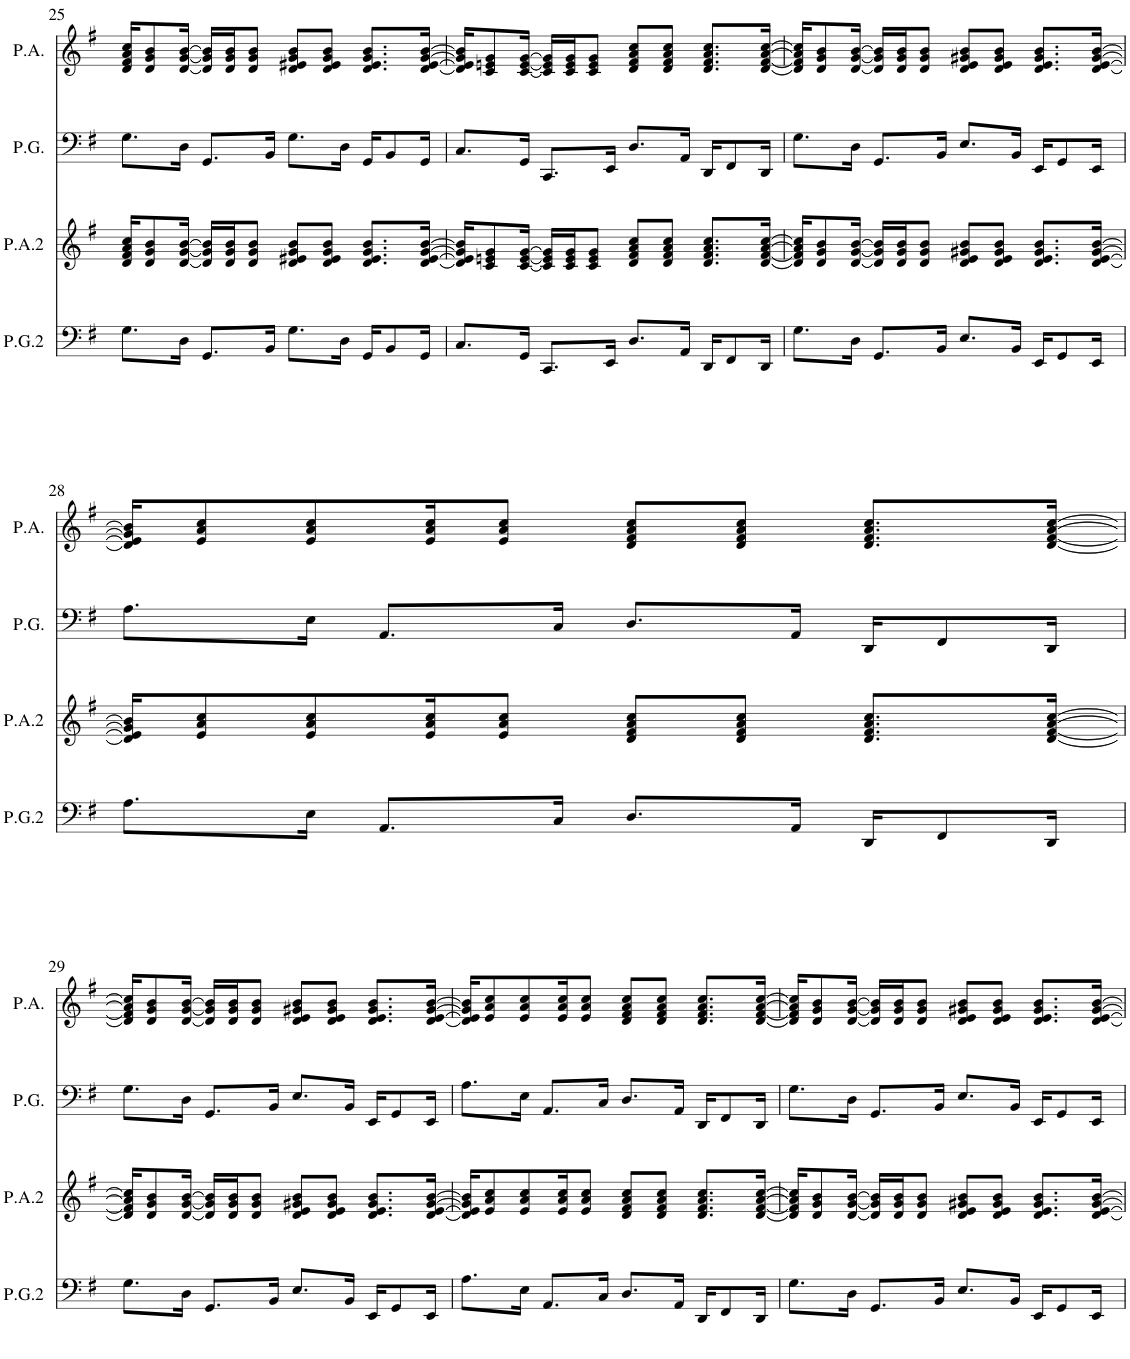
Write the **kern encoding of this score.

**kern	**kern	**kern	**kern
*part4	*part3	*part2	*part1
*staff4	*staff3	*staff2	*staff1
*I"P.G. 2º	*I"P.A. 2º	*I"Piano grave	*I"Piano agudo
*I'P.G.2	*I'P.A.2	*I'P.G.	*I'P.A.
!!LO:PB:g=z
*clefF4	*clefG2	*clefF4	*clefG2
*k[f#]	*k[f#]	*k[f#]	*k[f#]
*M4/4	*M4/4	*M4/4	*M4/4
=25	=25	=25	=25
8.G\L	16d/ 16f#/ 16a/ 16cc/KL	8.G\L	16d/ 16f#/ 16a/ 16cc/KL
.	8d/ 8g/ 8b/	.	8d/ 8g/ 8b/
16D\Jk	[16d/ [16g/ [16b/Jk	16D\Jk	[16d/ [16g/ [16b/Jk
8.GG/L	16d/] 16g/] 16b/]LL	8.GG/L	16d/] 16g/] 16b/]LL
.	16d/ 16g/ 16b/J	.	16d/ 16g/ 16b/J
.	8d/ 8g/ 8b/J	.	8d/ 8g/ 8b/J
16BB/Jk	.	16BB/Jk	.
8.G\L	8d/ 8e#X/ 8g/ 8b/L	8.G\L	8d/ 8e#X/ 8g/ 8b/L
.	8d/ 8e#/ 8g/ 8b/J	.	8d/ 8e#/ 8g/ 8b/J
16D\Jk	.	16D\Jk	.
16GG/KL	8.d/ 8.e#/ 8.g/ 8.b/L	16GG/KL	8.d/ 8.e#/ 8.g/ 8.b/L
8BB/	.	8BB/	.
16GG/Jk	[16d/ [16e#/ [16g/ [16b/Jk	16GG/Jk	[16d/ [16e#/ [16g/ [16b/Jk
=26	=26	=26	=26
8.C/L	16d/] 16e#/] 16g/] 16b/]KL	8.C/L	16d/] 16e#/] 16g/] 16b/]KL
.	8c/ 8en/ 8g/	.	8c/ 8en/ 8g/
16GG/Jk	[16c/ [16e/ [16g/Jk	16GG/Jk	[16c/ [16e/ [16g/Jk
8.CC/L	16c/] 16e/] 16g/]LL	8.CC/L	16c/] 16e/] 16g/]LL
.	16c/ 16e/ 16g/J	.	16c/ 16e/ 16g/J
.	8c/ 8e/ 8g/J	.	8c/ 8e/ 8g/J
16EE/Jk	.	16EE/Jk	.
8.D/L	8d/ 8f#/ 8a/ 8cc/L	8.D/L	8d/ 8f#/ 8a/ 8cc/L
.	8d/ 8f#/ 8a/ 8cc/J	.	8d/ 8f#/ 8a/ 8cc/J
16AA/Jk	.	16AA/Jk	.
16DD/KL	8.d/ 8.f#/ 8.a/ 8.cc/L	16DD/KL	8.d/ 8.f#/ 8.a/ 8.cc/L
8FF#/	.	8FF#/	.
16DD/Jk	[16d/ [16f#/ [16a/ [16cc/Jk	16DD/Jk	[16d/ [16f#/ [16a/ [16cc/Jk
=27	=27	=27	=27
8.G\L	16d/] 16f#/] 16a/] 16cc/]KL	8.G\L	16d/] 16f#/] 16a/] 16cc/]KL
.	8d/ 8g/ 8b/	.	8d/ 8g/ 8b/
16D\Jk	[16d/ [16g/ [16b/Jk	16D\Jk	[16d/ [16g/ [16b/Jk
8.GG/L	16d/] 16g/] 16b/]LL	8.GG/L	16d/] 16g/] 16b/]LL
.	16d/ 16g/ 16b/J	.	16d/ 16g/ 16b/J
.	8d/ 8g/ 8b/J	.	8d/ 8g/ 8b/J
16BB/Jk	.	16BB/Jk	.
8.E/L	8d/ 8e/ 8g#X/ 8b/L	8.E/L	8d/ 8e/ 8g#X/ 8b/L
.	8d/ 8e/ 8g#/ 8b/J	.	8d/ 8e/ 8g#/ 8b/J
16BB/Jk	.	16BB/Jk	.
16EE/KL	8.d/ 8.e/ 8.g#/ 8.b/L	16EE/KL	8.d/ 8.e/ 8.g#/ 8.b/L
8GG/	.	8GG/	.
16EE/Jk	[16d/ [16e/ [16g#/ [16b/Jk	16EE/Jk	[16d/ [16e/ [16g#/ [16b/Jk
!!LO:LB:g=z
=28	=28	=28	=28
8.A\L	16d/] 16e/] 16g#/] 16b/]KL	8.A\L	16d/] 16e/] 16g#/] 16b/]KL
.	8e/ 8a/ 8cc/	.	8e/ 8a/ 8cc/
16E\Jk	8e/ 8a/ 8cc/	16E\Jk	8e/ 8a/ 8cc/
8.AA/L	.	8.AA/L	.
.	16e/ 16a/ 16cc/K	.	16e/ 16a/ 16cc/K
.	8e/ 8a/ 8cc/J	.	8e/ 8a/ 8cc/J
16C/Jk	.	16C/Jk	.
8.D/L	8d/ 8f#/ 8a/ 8cc/L	8.D/L	8d/ 8f#/ 8a/ 8cc/L
.	8d/ 8f#/ 8a/ 8cc/J	.	8d/ 8f#/ 8a/ 8cc/J
16AA/Jk	.	16AA/Jk	.
16DD/KL	8.d/ 8.f#/ 8.a/ 8.cc/L	16DD/KL	8.d/ 8.f#/ 8.a/ 8.cc/L
8FF#/	.	8FF#/	.
16DD/Jk	[16d/ [16f#/ [16a/ [16cc/Jk	16DD/Jk	[16d/ [16f#/ [16a/ [16cc/Jk
!!LO:LB:g=z
=29||	=29||	=29||	=29||
8.G\L	16d/] 16f#/] 16a/] 16cc/]KL	8.G\L	16d/] 16f#/] 16a/] 16cc/]KL
.	8d/ 8g/ 8b/	.	8d/ 8g/ 8b/
16D\Jk	[16d/ [16g/ [16b/Jk	16D\Jk	[16d/ [16g/ [16b/Jk
8.GG/L	16d/] 16g/] 16b/]LL	8.GG/L	16d/] 16g/] 16b/]LL
.	16d/ 16g/ 16b/J	.	16d/ 16g/ 16b/J
.	8d/ 8g/ 8b/J	.	8d/ 8g/ 8b/J
16BB/Jk	.	16BB/Jk	.
8.E/L	8d/ 8e/ 8g#X/ 8b/L	8.E/L	8d/ 8e/ 8g#X/ 8b/L
.	8d/ 8e/ 8g#/ 8b/J	.	8d/ 8e/ 8g#/ 8b/J
16BB/Jk	.	16BB/Jk	.
16EE/KL	8.d/ 8.e/ 8.g#/ 8.b/L	16EE/KL	8.d/ 8.e/ 8.g#/ 8.b/L
8GG/	.	8GG/	.
16EE/Jk	[16d/ [16e/ [16g#/ [16b/Jk	16EE/Jk	[16d/ [16e/ [16g#/ [16b/Jk
=30	=30	=30	=30
8.A\L	16d/] 16e/] 16g#/] 16b/]KL	8.A\L	16d/] 16e/] 16g#/] 16b/]KL
.	8e/ 8a/ 8cc/	.	8e/ 8a/ 8cc/
16E\Jk	8e/ 8a/ 8cc/	16E\Jk	8e/ 8a/ 8cc/
8.AA/L	.	8.AA/L	.
.	16e/ 16a/ 16cc/K	.	16e/ 16a/ 16cc/K
.	8e/ 8a/ 8cc/J	.	8e/ 8a/ 8cc/J
16C/Jk	.	16C/Jk	.
8.D/L	8d/ 8f#/ 8a/ 8cc/L	8.D/L	8d/ 8f#/ 8a/ 8cc/L
.	8d/ 8f#/ 8a/ 8cc/J	.	8d/ 8f#/ 8a/ 8cc/J
16AA/Jk	.	16AA/Jk	.
16DD/KL	8.d/ 8.f#/ 8.a/ 8.cc/L	16DD/KL	8.d/ 8.f#/ 8.a/ 8.cc/L
8FF#/	.	8FF#/	.
16DD/Jk	[16d/ [16f#/ [16a/ [16cc/Jk	16DD/Jk	[16d/ [16f#/ [16a/ [16cc/Jk
=31	=31	=31	=31
8.G\L	16d/] 16f#/] 16a/] 16cc/]KL	8.G\L	16d/] 16f#/] 16a/] 16cc/]KL
.	8d/ 8g/ 8b/	.	8d/ 8g/ 8b/
16D\Jk	[16d/ [16g/ [16b/Jk	16D\Jk	[16d/ [16g/ [16b/Jk
8.GG/L	16d/] 16g/] 16b/]LL	8.GG/L	16d/] 16g/] 16b/]LL
.	16d/ 16g/ 16b/J	.	16d/ 16g/ 16b/J
.	8d/ 8g/ 8b/J	.	8d/ 8g/ 8b/J
16BB/Jk	.	16BB/Jk	.
8.E/L	8d/ 8e/ 8g#X/ 8b/L	8.E/L	8d/ 8e/ 8g#X/ 8b/L
.	8d/ 8e/ 8g#/ 8b/J	.	8d/ 8e/ 8g#/ 8b/J
16BB/Jk	.	16BB/Jk	.
16EE/KL	8.d/ 8.e/ 8.g#/ 8.b/L	16EE/KL	8.d/ 8.e/ 8.g#/ 8.b/L
8GG/	.	8GG/	.
16EE/Jk	[16d/ [16e/ [16g#/ [16b/Jk	16EE/Jk	[16d/ [16e/ [16g#/ [16b/Jk
=	=	=	=
*-	*-	*-	*-
